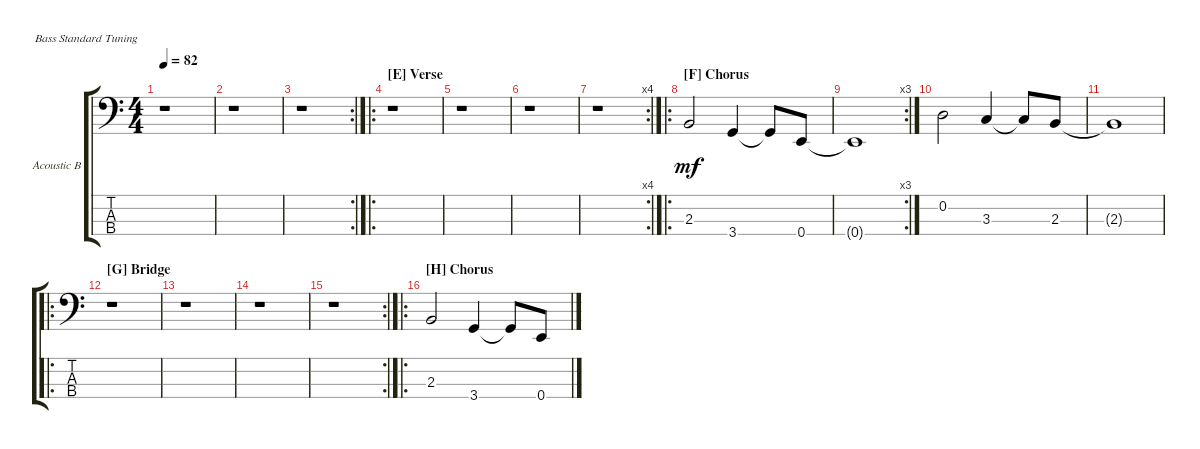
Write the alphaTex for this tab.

\bracketExtendMode groupsimilarinstruments
\firstSystemTrackNameOrientation horizontal
\otherSystemsTrackNameOrientation horizontal
\track ("Acoustic Bass" "Acoustic B") {instrument acousticbass}
\staff {score tabs}
\tuning (G2 D2 A1 E1)
\ts (4 4)
\tempo 82
\clef f4
\ks c
r.1{dy mf} |
r.1 |
\rc 2
r.1 |
\ro
\section ("E" "Verse")
r.1 |
r.1 |
r.1 |
\rc 4
r.1 |
\ro
\section ("F" "Chorus")
2.3.2 3.4.4 3.4{t}.8 0.4.8 |
\rc 3
0.4{t}.1 |
0.2.2 3.3.4 3.3{t}.8 2.3.8 |
2.3{t}.1 |
\ro
\section ("G" "Bridge")
r.1 |
r.1 |
r.1 |
\rc 2
r.1 |
\ro
\section ("H" "Chorus")
2.3.2 3.4.4 3.4{t}.8 0.4.8
